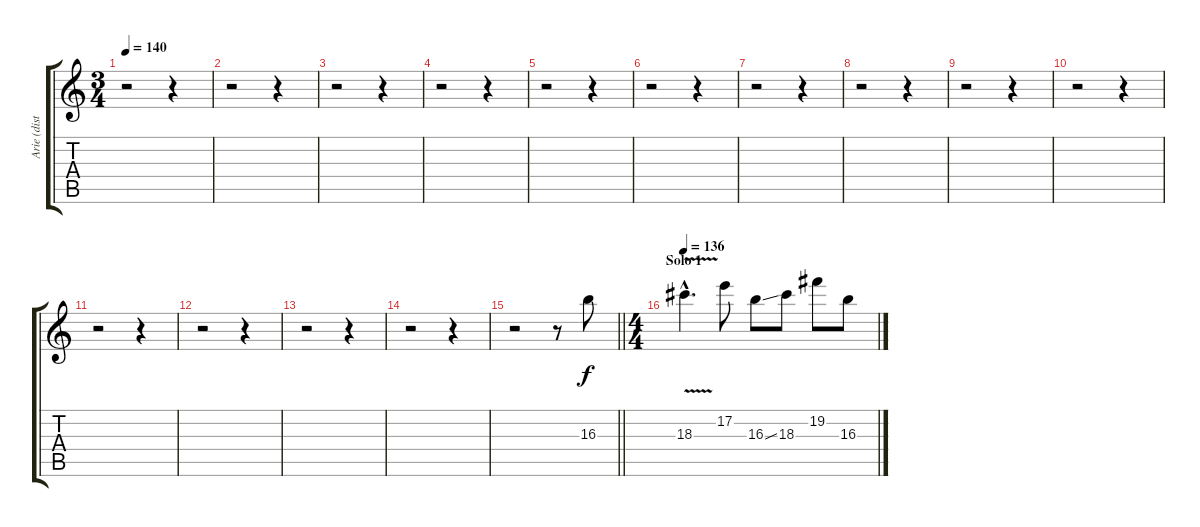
\track ("Arie (distortion)" "Arie (dist") {instrument distortionguitar}
\staff {score tabs}
\tuning (E4 B3 G3 D3 A2 E2) {hide}
\ts (3 4)
\tempo 140
\clef g2
\ks c
r.2{dy f} r.4 |
r.2 r.4 |
r.2 r.4 |
r.2 r.4 |
r.2 r.4 |
r.2 r.4 |
r.2 r.4 |
r.2 r.4 |
r.2 r.4 |
r.2 r.4 |
r.2 r.4 |
r.2 r.4 |
r.2 r.4 |
r.2 r.4 |
\barLineRight lightlight
r.2{balance 8} r.8 16.3.8 |
\ts (4 4)
\section ("" "Solo 1")
\tempo 136
18.3{v hac}.4{d} 17.2.8 16.3{ss}.8 18.3.8 19.2.8 16.3.8
